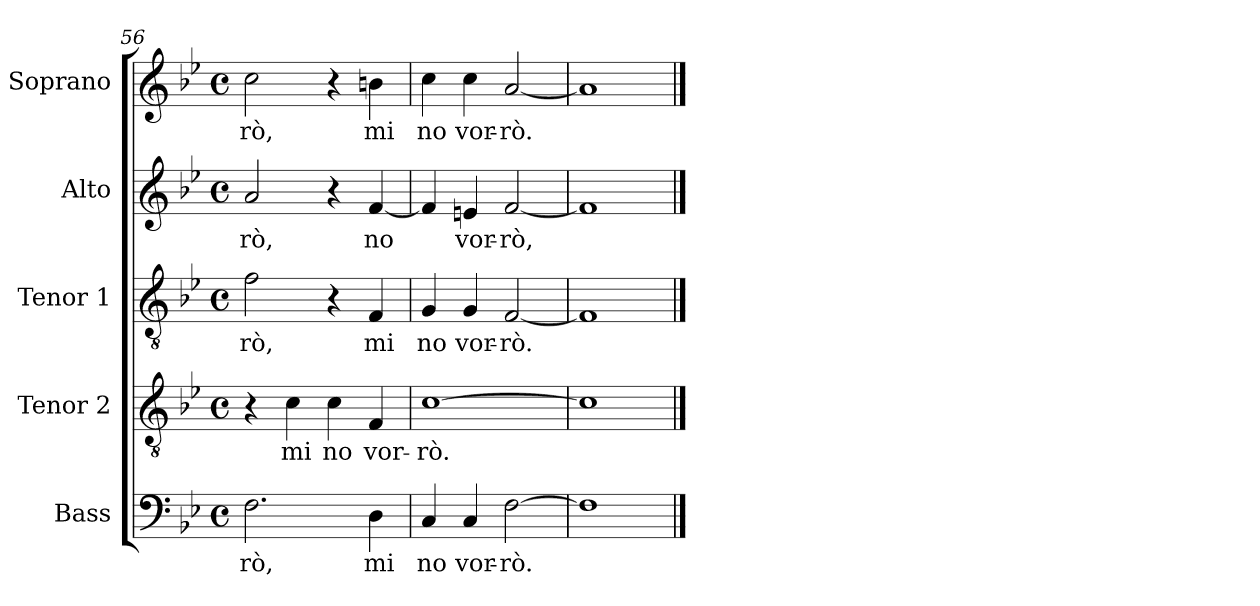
**kern	**text	**kern	**text	**kern	**text	**kern	**text	**kern	**text
*part5	*part5	*part4	*part4	*part3	*part3	*part2	*part2	*part1	*part1
*staff5	*staff5	*staff4	*staff4	*staff3	*staff3	*staff2	*staff2	*staff1	*staff1
*I"Bass	*	*I"Tenor 2	*	*I"Tenor 1	*	*I"Alto	*	*I"Soprano	*
*I'B	*	*I'T 2	*	*I'T 1	*	*I'A	*	*I'S	*
!!LO:LB:g=z
*clefF4	*	*clefGv2	*	*clefGv2	*	*clefG2	*	*clefG2	*
*k[b-e-]	*	*k[b-e-]	*	*k[b-e-]	*	*k[b-e-]	*	*k[b-e-]	*
*B-:	*	*B-:	*	*B-:	*	*B-:	*	*B-:	*
*M4/4	*	*M4/4	*	*M4/4	*	*M4/4	*	*M4/4	*
*met(c)	*	*met(c)	*	*met(c)	*	*met(c)	*	*met(c)	*
=56	=56	=56	=56	=56	=56	=56	=56	=56	=56
!	!LO:LY:b	!	!	!	!LO:LY:b	!	!LO:LY:b	!	!LO:LY:b
2.F\	-rò,	4r	.	2f\	-rò,	2a/	-rò,	2cc\	-rò,
!	!	!	!LO:LY:b	!	!	!	!	!	!
.	.	4c\	mi	.	.	.	.	.	.
!	!	!	!LO:LY:b	!	!	!	!	!	!
.	.	4c\	no	4r	.	4r	.	4r	.
!	!LO:LY:b	!	!LO:LY:b	!	!LO:LY:b	!	!LO:LY:b	!	!LO:LY:b
4D\	mi	4F/	vor-	4F/	mi	[4f/	no	4bn\	mi
=57	=57	=57	=57	=57	=57	=57	=57	=57	=57
!	!LO:LY:b	!	!LO:LY:b	!	!LO:LY:b	!	!	!	!LO:LY:b
4C/	no	[1c	-rò.	4G/	no	4f/]	.	4cc\	no
!	!LO:LY:b	!	!	!	!LO:LY:b	!	!LO:LY:b	!	!LO:LY:b
4C/	vor-	.	.	4G/	vor-	4en/	vor-	4cc\	vor-
!	!LO:LY:b	!	!	!	!LO:LY:b	!	!LO:LY:b	!	!LO:LY:b
[2F\	-rò.	.	.	[2F/	-rò.	[2f/	-rò,	[2a/	-rò.
=58	=58	=58	=58	=58	=58	=58	=58	=58	=58
1F]	.	1c]	.	1F]	.	1f]	.	1a]	.
==	==	==	==	==	==	==	==	==	==
*-	*-	*-	*-	*-	*-	*-	*-	*-	*-
